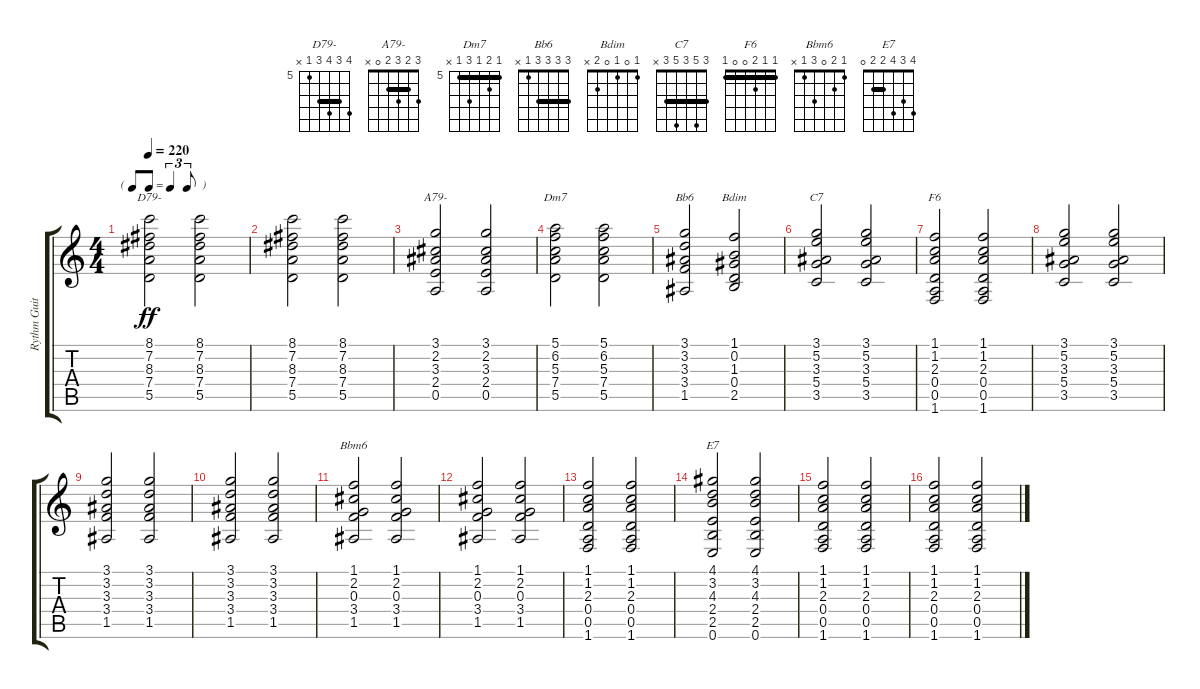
\track ("Rythm Guitar" "Rythm Guit") {instrument acousticguitarsteel}
\staff {score tabs}
\tuning (E4 B3 G3 D3 A2 E2) {hide}
\chord ("D79-" 8 7 8 7 5 x) {firstfret 5 barre 7}
\chord ("A79-" 3 2 3 2 0 x) {barre 2}
\chord ("Dm7" 5 6 5 7 5 x) {firstfret 5 barre 5}
\chord ("Bb6" 3 3 3 3 1 x) {barre 3}
\chord ("Bdim" 1 0 1 0 2 x)
\chord ("C7" 3 5 3 5 3 x) {barre 3}
\chord ("F6" 1 1 2 0 0 1) {barre 1}
\chord ("Bbm6" 1 2 0 3 1 x)
\chord ("E7" 4 3 4 2 2 0) {barre 2}
\ts (4 4)
\tf triplet8th
\tempo 220
\clef g2
\ks c
(8.1 7.2 8.3 7.4 5.5).2{ch "D79-" dy ff} (8.1 7.2 8.3 7.4 5.5).2 |
(8.1 7.2 8.3 7.4 5.5).2 (8.1 7.2 8.3 7.4 5.5).2 |
(3.1 2.2 3.3 2.4 0.5).2{ch "A79-"} (3.1 2.2 3.3 2.4 0.5).2 |
(5.1 6.2 5.3 7.4 5.5).2{ch "Dm7"} (5.1 6.2 5.3 7.4 5.5).2 |
(3.1 3.2 3.3 3.4 1.5).2{ch "Bb6"} (1.1 0.2 1.3 0.4 2.5).2{ch "Bdim"} |
(3.1 5.2 3.3 5.4 3.5).2{ch "C7"} (3.1 5.2 3.3 5.4 3.5).2 |
(1.1 1.2 2.3 0.4 0.5 1.6).2{ch "F6"} (1.1 1.2 2.3 0.4 0.5 1.6).2 |
(3.1 5.2 3.3 5.4 3.5).2 (3.1 5.2 3.3 5.4 3.5).2 |
(3.1 3.2 3.3 3.4 1.5).2 (3.1 3.2 3.3 3.4 1.5).2 |
(3.1 3.2 3.3 3.4 1.5).2 (3.1 3.2 3.3 3.4 1.5).2 |
(1.1 2.2 0.3 3.4 1.5).2{ch "Bbm6"} (1.1 2.2 0.3 3.4 1.5).2 |
(1.1 2.2 0.3 3.4 1.5).2 (1.1 2.2 0.3 3.4 1.5).2 |
(1.1 1.2 2.3 0.4 0.5 1.6).2 (1.1 1.2 2.3 0.4 0.5 1.6).2 |
(4.1 3.2 4.3 2.4 2.5 0.6).2{ch "E7"} (4.1 3.2 4.3 2.4 2.5 0.6).2 |
(1.1 1.2 2.3 0.4 0.5 1.6).2 (1.1 1.2 2.3 0.4 0.5 1.6).2 |
(1.1 1.2 2.3 0.4 0.5 1.6).2 (1.1 1.2 2.3 0.4 0.5 1.6).2
